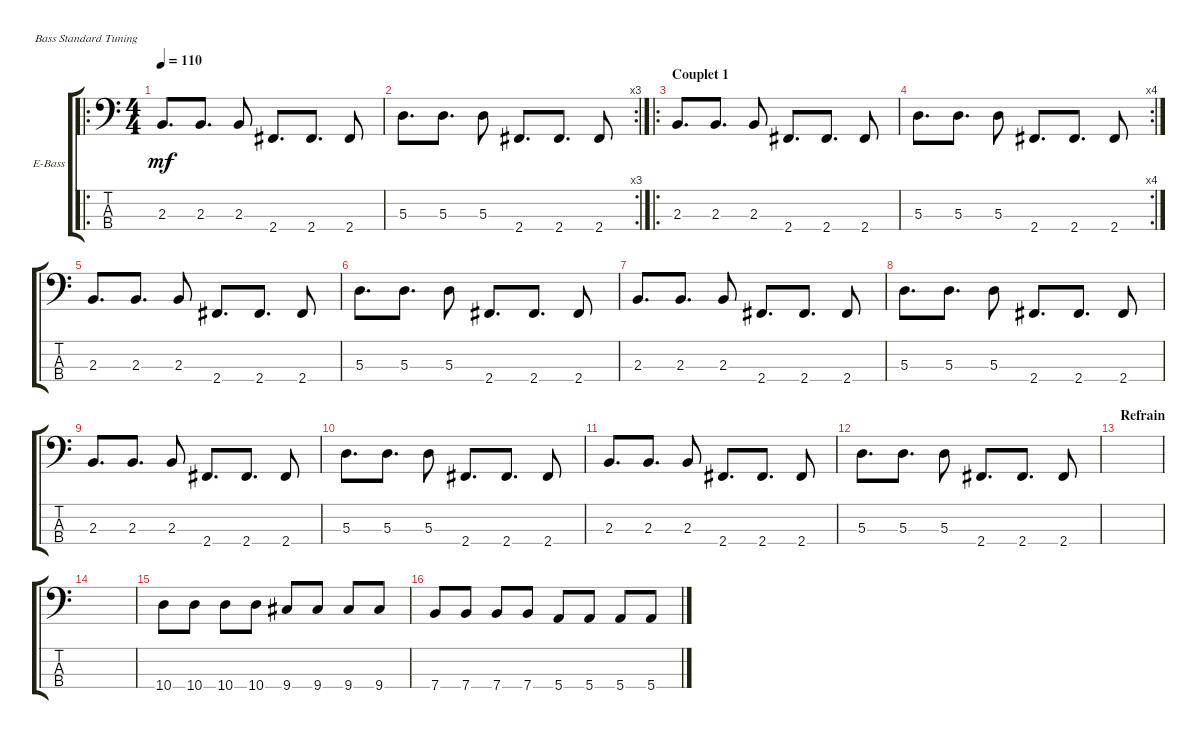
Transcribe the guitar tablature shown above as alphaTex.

\defaultSystemsLayout 4
\bracketExtendMode groupsimilarinstruments
\firstSystemTrackNameOrientation horizontal
\otherSystemsTrackNameOrientation horizontal
\track ("Basse" "E-Bass") {instrument electricbassfinger}
\staff {score tabs}
\tuning (G2 D2 A1 E1)
\ro
\ts (4 4)
\tempo 110
\clef f4
\ks c
2.3.8{d dy mf} 2.3.8{d} 2.3.8 2.4.8{d} 2.4.8{d} 2.4.8 |
\rc 3
5.3.8{d} 5.3.8{d} 5.3.8 2.4.8{d} 2.4.8{d} 2.4.8 |
\ro
\section ("" "Couplet 1")
2.3.8{d} 2.3.8{d} 2.3.8 2.4.8{d} 2.4.8{d} 2.4.8 |
\rc 4
5.3.8{d} 5.3.8{d} 5.3.8 2.4.8{d} 2.4.8{d} 2.4.8 |
2.3.8{d} 2.3.8{d} 2.3.8 2.4.8{d} 2.4.8{d} 2.4.8 |
5.3.8{d} 5.3.8{d} 5.3.8 2.4.8{d} 2.4.8{d} 2.4.8 |
2.3.8{d} 2.3.8{d} 2.3.8 2.4.8{d} 2.4.8{d} 2.4.8 |
5.3.8{d} 5.3.8{d} 5.3.8 2.4.8{d} 2.4.8{d} 2.4.8 |
2.3.8{d} 2.3.8{d} 2.3.8 2.4.8{d} 2.4.8{d} 2.4.8 |
5.3.8{d} 5.3.8{d} 5.3.8 2.4.8{d} 2.4.8{d} 2.4.8 |
2.3.8{d} 2.3.8{d} 2.3.8 2.4.8{d} 2.4.8{d} 2.4.8 |
5.3.8{d} 5.3.8{d} 5.3.8 2.4.8{d} 2.4.8{d} 2.4.8 |
\section ("" "Refrain")
|
|
10.4.8 10.4.8 10.4.8 10.4.8 9.4.8 9.4.8 9.4.8 9.4.8 |
7.4.8 7.4.8 7.4.8 7.4.8 5.4.8 5.4.8 5.4.8 5.4.8
